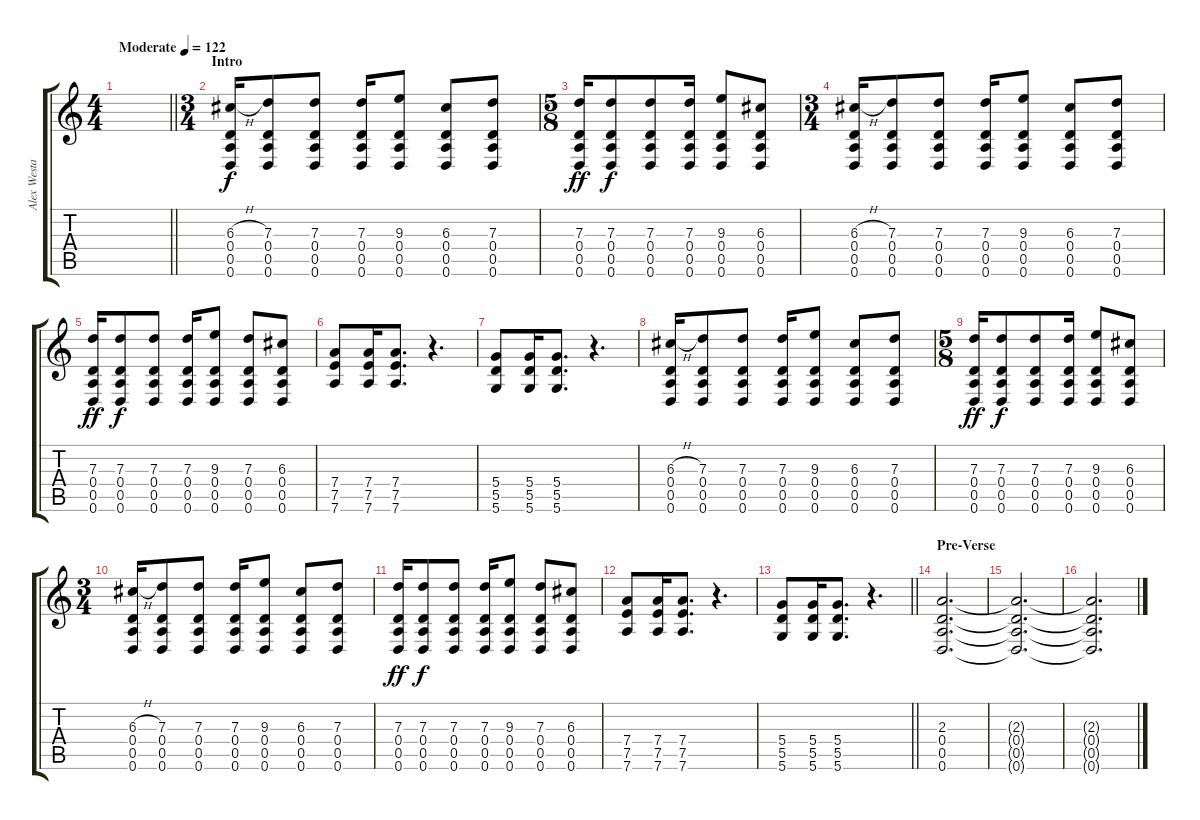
\track ("Alex Westaway" "Alex Westa") {instrument distortionguitar}
\staff {score tabs}
\tuning (E4 B3 G3 D3 A2 D2) {hide}
\ts (4 4)
\tempo (122 "Moderate")
\clef g2
\barLineRight lightlight
\ks c
|
\ts (3 4)
\section ("" "Intro")
(6.3{h} 0.4 0.5 0.6).16{volume 13 instrument distortionguitar} (7.3 0.4 0.5 0.6).8 (7.3 0.4 0.5 0.6).8 (7.3 0.4 0.5 0.6).16 (9.3 0.4 0.5 0.6).8 (6.3 0.4 0.5 0.6).8 (7.3 0.4 0.5 0.6).8 |
\ts (5 8)
(7.3 0.4 0.5 0.6).16{dy ff} (7.3 0.4 0.5 0.6).8{dy f} (7.3 0.4 0.5 0.6).8 (7.3 0.4 0.5 0.6).16 (9.3 0.4 0.5 0.6).8 (6.3 0.4 0.5 0.6).8 |
\ts (3 4)
(6.3{h} 0.4 0.5 0.6).16 (7.3 0.4 0.5 0.6).8 (7.3 0.4 0.5 0.6).8 (7.3 0.4 0.5 0.6).16 (9.3 0.4 0.5 0.6).8 (6.3 0.4 0.5 0.6).8 (7.3 0.4 0.5 0.6).8 |
(7.3 0.4 0.5 0.6).16{dy ff} (7.3 0.4 0.5 0.6).8{dy f} (7.3 0.4 0.5 0.6).8 (7.3 0.4 0.5 0.6).16 (9.3 0.4 0.5 0.6).8 (7.3 0.4 0.5 0.6).8 (6.3 0.4 0.5 0.6).8 |
(7.4 7.5 7.6).8 (7.4 7.5 7.6).16 (7.4 7.5 7.6).8{d} r.4{d} |
(5.4 5.5 5.6).8 (5.4 5.5 5.6).16 (5.4 5.5 5.6).8{d} r.4{d} |
(6.3{h} 0.4 0.5 0.6).16 (7.3 0.4 0.5 0.6).8 (7.3 0.4 0.5 0.6).8 (7.3 0.4 0.5 0.6).16 (9.3 0.4 0.5 0.6).8 (6.3 0.4 0.5 0.6).8 (7.3 0.4 0.5 0.6).8 |
\ts (5 8)
(7.3 0.4 0.5 0.6).16{dy ff} (7.3 0.4 0.5 0.6).8{dy f} (7.3 0.4 0.5 0.6).8 (7.3 0.4 0.5 0.6).16 (9.3 0.4 0.5 0.6).8 (6.3 0.4 0.5 0.6).8 |
\ts (3 4)
(6.3{h} 0.4 0.5 0.6).16 (7.3 0.4 0.5 0.6).8 (7.3 0.4 0.5 0.6).8 (7.3 0.4 0.5 0.6).16 (9.3 0.4 0.5 0.6).8 (6.3 0.4 0.5 0.6).8 (7.3 0.4 0.5 0.6).8 |
(7.3 0.4 0.5 0.6).16{dy ff} (7.3 0.4 0.5 0.6).8{dy f} (7.3 0.4 0.5 0.6).8 (7.3 0.4 0.5 0.6).16 (9.3 0.4 0.5 0.6).8 (7.3 0.4 0.5 0.6).8 (6.3 0.4 0.5 0.6).8 |
(7.4 7.5 7.6).8 (7.4 7.5 7.6).16 (7.4 7.5 7.6).8{d} r.4{d} |
\barLineRight lightlight
(5.4 5.5 5.6).8 (5.4 5.5 5.6).16 (5.4 5.5 5.6).8{d} r.4{d} |
\section ("" "Pre-Verse")
(2.3 0.4 0.5 0.6).2{d volume 7} |
(2.3{t} 0.4{t} 0.5{t} 0.6{t}).2{d} |
(2.3{t} 0.4{t} 0.5{t} 0.6{t}).2{d}
